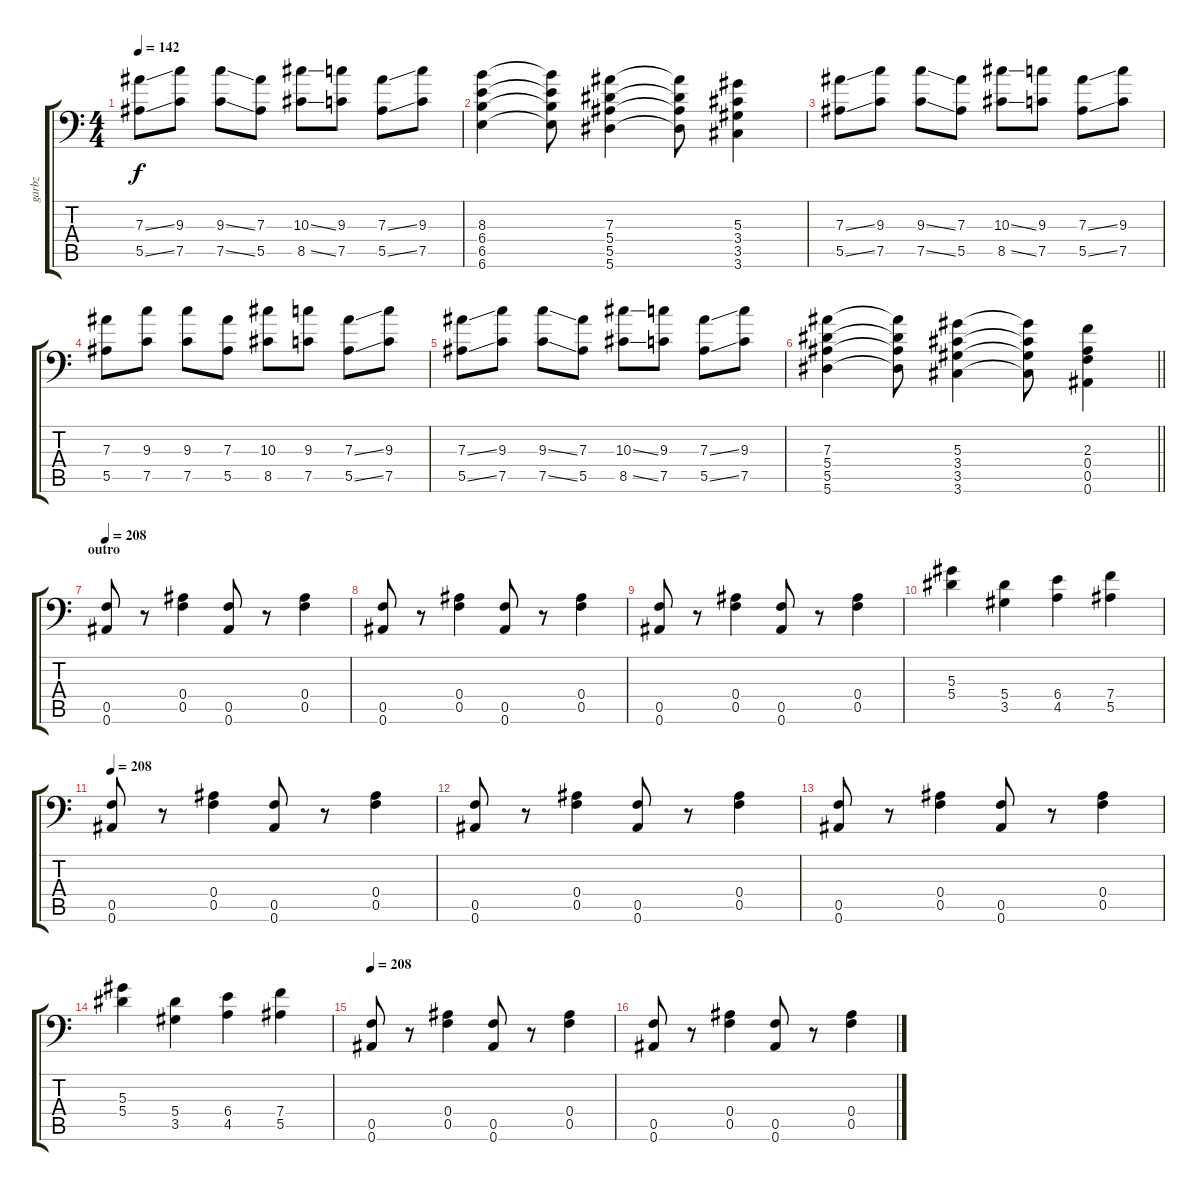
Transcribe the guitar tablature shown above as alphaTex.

\track ("garbz" "garbz") {instrument distortionguitar}
\staff {score tabs}
\tuning (C4 G3 Eb3 Bb2 F2 Bb1) {hide}
\ts (4 4)
\tempo 142
\clef f4
\ks c
(7.3{ss} 5.5{ss}).8{dy f} (9.3 7.5).8 (9.3{ss} 7.5{ss}).8 (7.3 5.5).8 (10.3{ss} 8.5{ss}).8 (9.3 7.5).8 (7.3{ss} 5.5{ss}).8 (9.3 7.5).8 |
(8.3 6.4 6.5 6.6).4 (8.3{t} 6.4{t} 6.5{t} 6.6{t}).8 (7.3 5.4 5.5 5.6).4 (7.3{t} 5.4{t} 5.5{t} 5.6{t}).8 (5.3 3.4 3.5 3.6).4 |
(7.3{ss} 5.5{ss}).8 (9.3 7.5).8 (9.3{ss} 7.5{ss}).8 (7.3 5.5).8 (10.3{ss} 8.5{ss}).8 (9.3 7.5).8 (7.3{ss} 5.5{ss}).8 (9.3 7.5).8 |
(7.3 5.5).8 (9.3 7.5).8 (9.3 7.5).8 (7.3 5.5).8 (10.3 8.5).8 (9.3 7.5).8 (7.3{ss} 5.5{ss}).8 (9.3 7.5).8 |
(7.3{ss} 5.5{ss}).8 (9.3 7.5).8 (9.3{ss} 7.5{ss}).8 (7.3 5.5).8 (10.3{ss} 8.5{ss}).8 (9.3 7.5).8 (7.3{ss} 5.5{ss}).8 (9.3 7.5).8 |
\barLineRight lightlight
(7.3 5.4 5.5 5.6).4 (7.3{t} 5.4{t} 5.5{t} 5.6{t}).8 (5.3 3.4 3.5 3.6).4 (5.3{t} 3.4{t} 3.5{t} 3.6{t}).8 (2.3 0.4 0.5 0.6).4 |
\section ("" "outro")
\tempo 208
(0.5 0.6).8 r.8 (0.4 0.5).4 (0.5 0.6).8 r.8 (0.4 0.5).4 |
(0.5 0.6).8 r.8 (0.4 0.5).4 (0.5 0.6).8 r.8 (0.4 0.5).4 |
(0.5 0.6).8 r.8 (0.4 0.5).4 (0.5 0.6).8 r.8 (0.4 0.5).4 |
(5.3 5.4).4 (5.4 3.5).4 (6.4 4.5).4 (7.4 5.5).4 |
\tempo 208
(0.5 0.6).8 r.8 (0.4 0.5).4 (0.5 0.6).8 r.8 (0.4 0.5).4 |
(0.5 0.6).8 r.8 (0.4 0.5).4 (0.5 0.6).8 r.8 (0.4 0.5).4 |
(0.5 0.6).8 r.8 (0.4 0.5).4 (0.5 0.6).8 r.8 (0.4 0.5).4 |
(5.3 5.4).4 (5.4 3.5).4 (6.4 4.5).4 (7.4 5.5).4 |
\tempo 208
(0.5 0.6).8 r.8 (0.4 0.5).4 (0.5 0.6).8 r.8 (0.4 0.5).4 |
(0.5 0.6).8 r.8 (0.4 0.5).4 (0.5 0.6).8 r.8 (0.4 0.5).4
